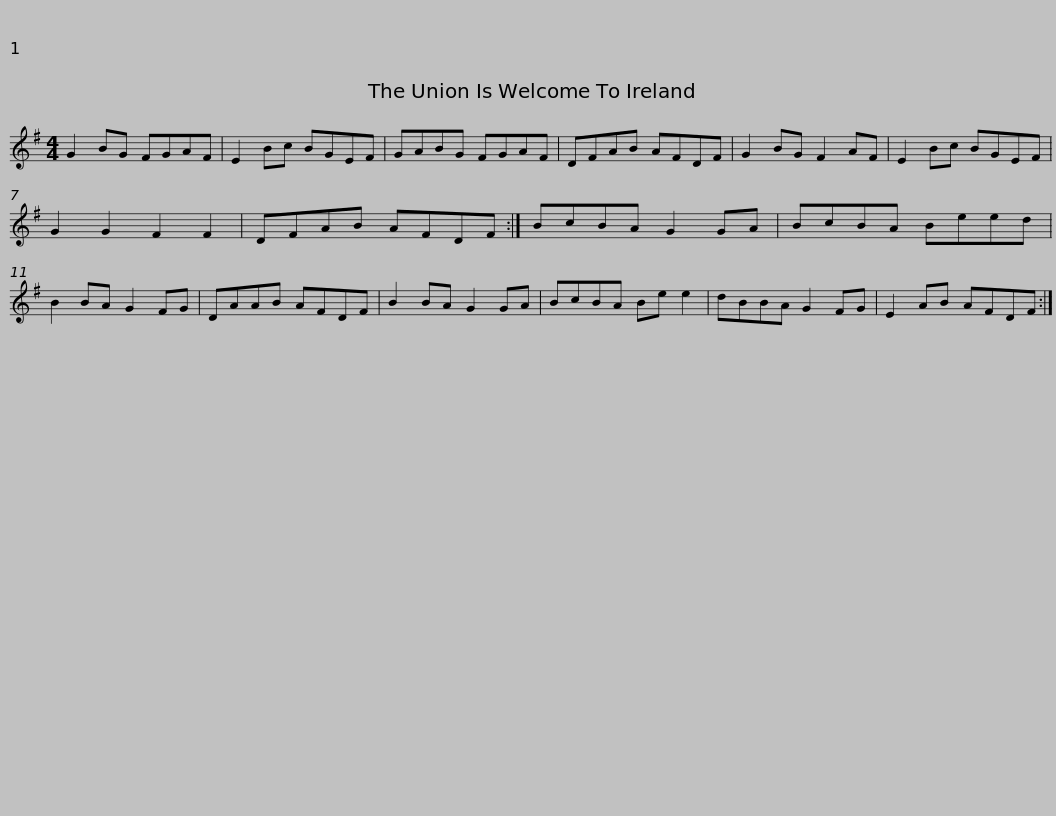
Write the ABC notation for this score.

X:1
L:1/8
M:4/4
I:linebreak $
K:Emin
V:1 treble
V:1
 G2 BG FGAF | E2 Bc BGEF | GABG FGAF | DFAB AFDF | G2 BG F2 AF | %5
 E2 Bc BGEF |$ G2 G2 F2 F2 | DFAB AFDF :| BcBA G2 GA | BcBA Beed | %10
 B2 BA G2 FG | DAAB AFDF |$ B2 BA G2 GA | BcBA Be e2 | dBBA G2 FG | %15
 E2 AB AFDF :| %16
